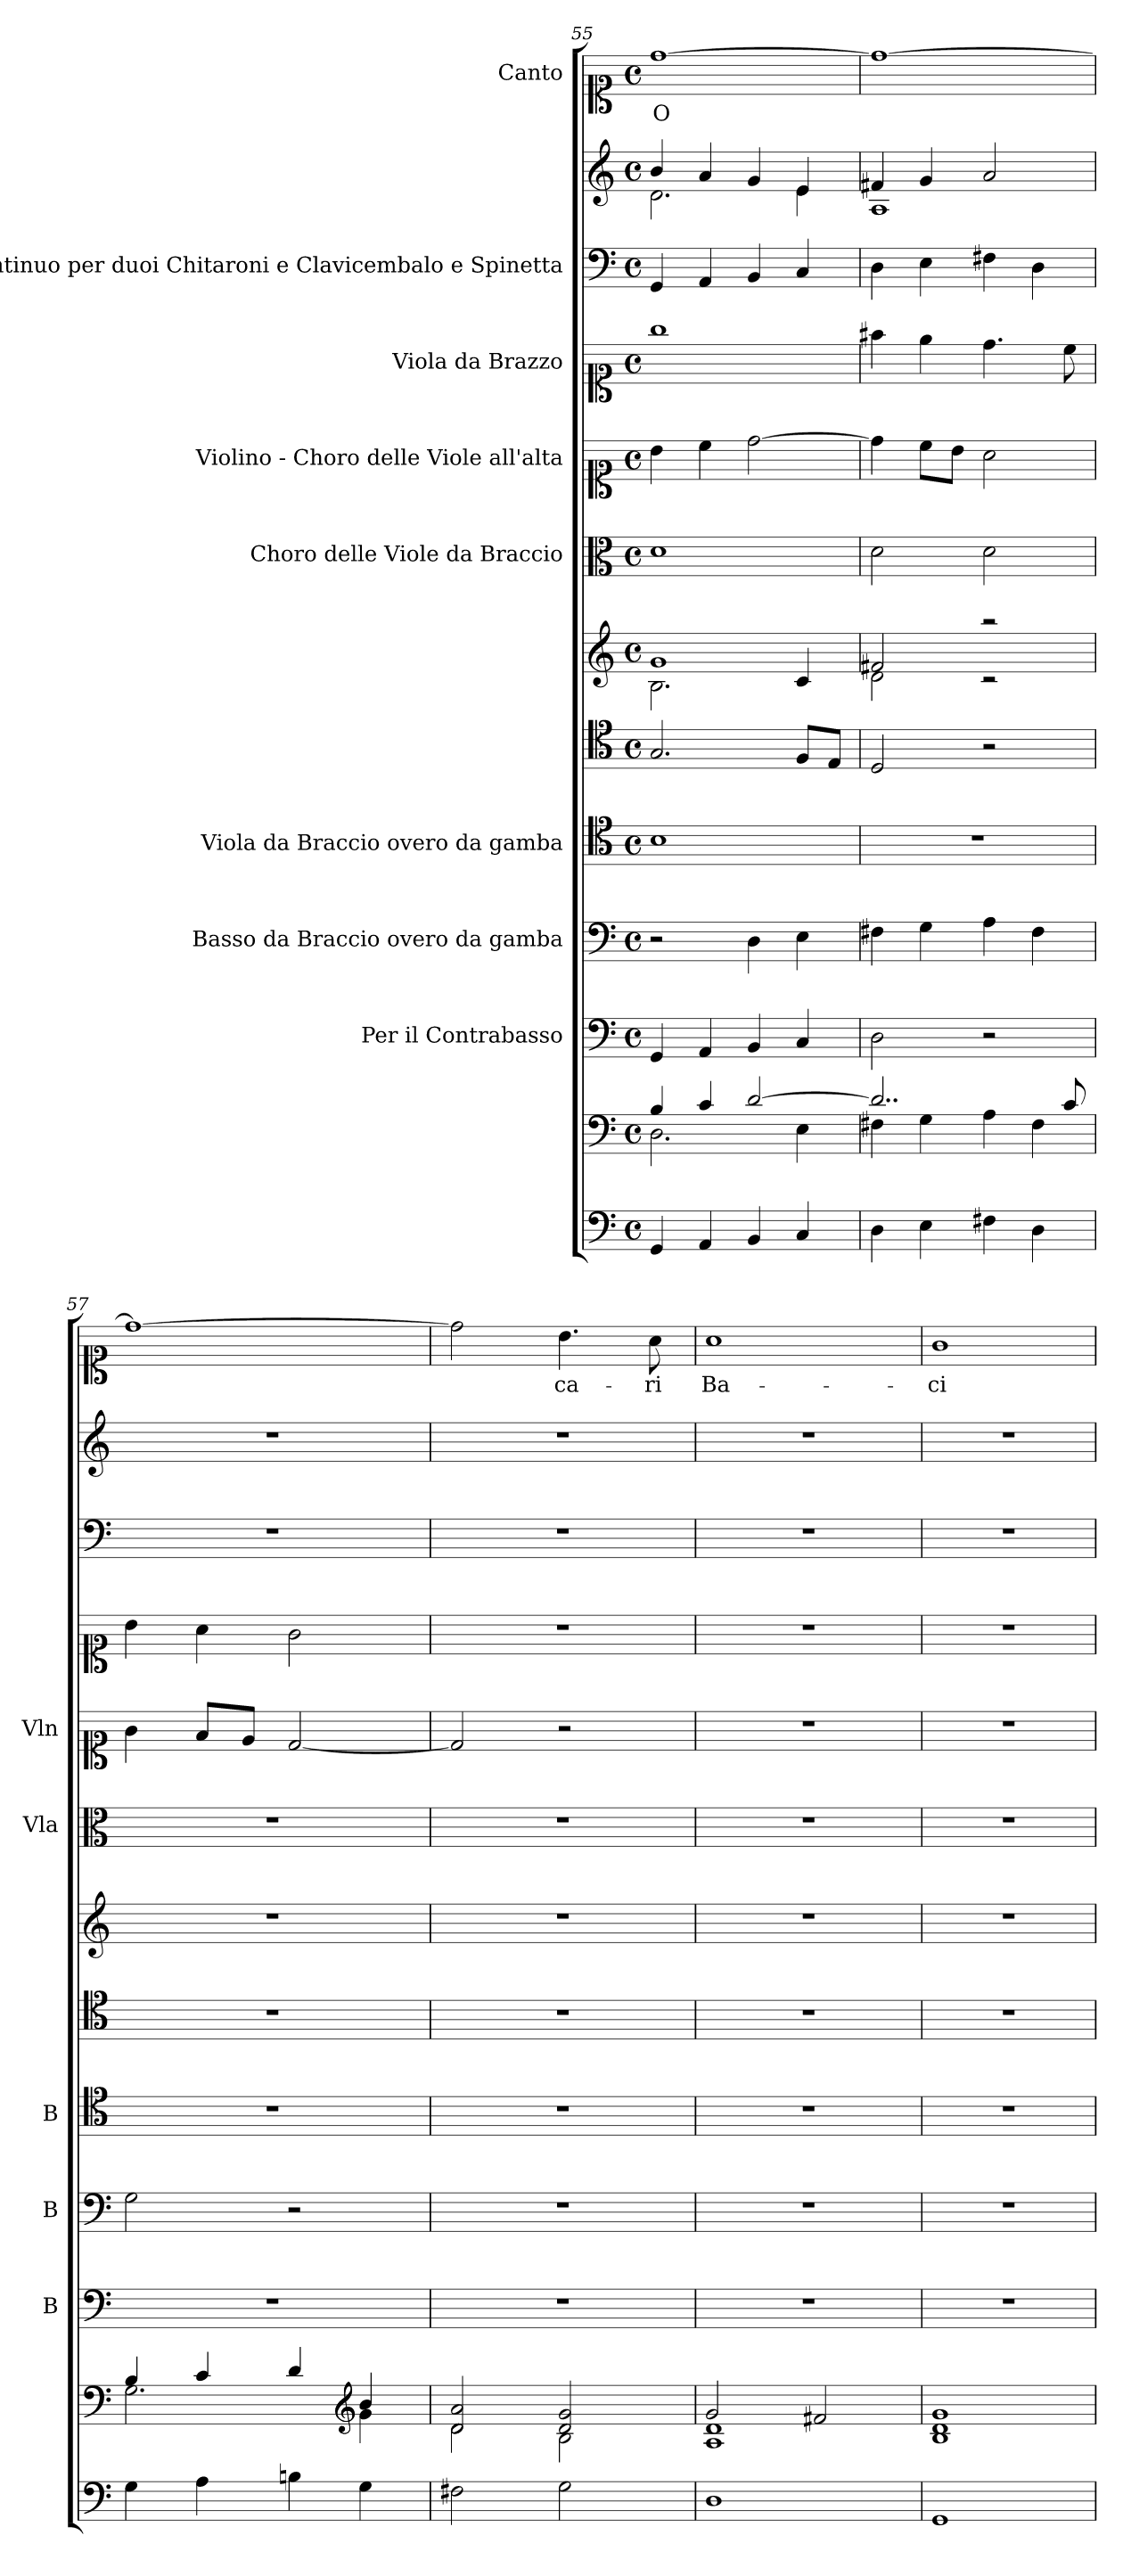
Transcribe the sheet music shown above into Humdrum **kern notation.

**kern	**kern	**kern	**kern	**kern	**kern	**kern	**kern	**kern	**kern	**kern	**kern	**kern	**text
*part12	*part11	*part10	*part9	*part8	*part7	*part6	*part5	*part4	*part3	*part2	*part2	*part1	*part1
*staff13	*staff12	*staff11	*staff10	*staff9	*staff8	*staff7	*staff6	*staff5	*staff4	*staff3	*staff2	*staff1	*staff1
*	*	*I"Per il Contrabasso	*I"Basso da Braccio overo da gamba	*I"Viola da Braccio overo da gamba	*	*	*I"Choro delle  Viole da Braccio	*I"Violino - Choro delle Viole all'alta	*I"Viola da Brazzo	*I"Basso continuo per duoi Chitaroni  e Clavicembalo e Spinetta	*	*I"Canto	*
*	*	*I'B	*I'B	*I'B	*	*	*I'Vla	*I'Vln	*	*	*	*	*
*clefF4	*clefF4	*clefF4	*clefF4	*clefC4	*clefC4	*clefG2	*clefC3	*clefC1	*clefC1	*clefF4	*clefG2	*clefC1	*
*k[]	*k[]	*k[]	*k[]	*k[]	*k[]	*k[]	*k[]	*k[]	*k[]	*k[]	*k[]	*k[]	*
*C:	*C:	*C:	*C:	*C:	*C:	*C:	*C:	*C:	*C:	*C:	*C:	*C:	*
*M4/4	*M4/4	*M4/4	*M4/4	*M4/4	*M4/4	*M4/4	*M4/4	*M4/4	*M4/4	*M4/4	*M4/4	*M4/4	*
*met(c)	*met(c)	*met(c)	*met(c)	*met(c)	*met(c)	*met(c)	*met(c)	*met(c)	*met(c)	*met(c)	*met(c)	*met(c)	*
=55	=55	=55	=55	=55	=55	=55	=55	=55	=55	=55	=55	=55	=55
*	*^	*	*	*	*	*^	*	*	*	*	*^	*	*
!	!	!	!	!	!	!	!	!	!	!	!	!	!	!	!	!LO:LY:b
4GG/	4B/	2.D\	4GG/	2r	1B	2.G/	1g	2.B\	1d	4b\	1gg	4GG/	4b/	2.d\	[>1dd	O
4AA/	4c/	.	4AA/	.	.	.	.	.	.	4cc\	.	4AA/	4a/	.	.	.
4BB/	[>2d/	.	4BB/	4D\	.	.	.	.	.	[>2dd\	.	4BB/	4g/	.	.	.
4C/	.	4E\	4C/	4E\	.	8F/L	.	4c/	.	.	.	4C/	4e/	4e\	.	.
.	.	.	.	.	.	8E/J	.	.	.	.	.	.	.	.	.	.
=56	=56	=56	=56	=56	=56	=56	=56	=56	=56	=56	=56	=56	=56	=56	=56	=56
4D\	2..d/]	4F#X\	2D\	4F#X\	1r	2D/	2f#X/	2d\	2d\	4dd\]	4ff#X\	4D\	4f#X/	1A	1dd_	.
4E\	.	4G\	.	4G\	.	.	.	.	.	8cc\L	4ee\	4E\	4g/	.	.	.
.	.	.	.	.	.	.	.	.	.	8b\J	.	.	.	.	.	.
4F#X\	.	4A\	2r	4A\	.	2r	2raa	2rc	2d\	2a\	4.dd\	4F#X\	2a/	.	.	.
4D\	.	4F#\	.	4F#\	.	.	.	.	.	.	.	4D\	.	.	.	.
.	8c/	.	.	.	.	.	.	.	.	.	8cc\	.	.	.	.	.
*	*	*	*	*	*	*	*v	*v	*	*	*	*	*v	*v	*	*
!!LO:PB:g=z
=57	=57	=57	=57	=57	=57	=57	=57	=57	=57	=57	=57	=57	=57	=57
4G\	4B/	2.G\	1r	2G\	1r	1r	1r	1r	4g\	4b\	1r	1r	1dd_	.
4A\	4c/	.	.	.	.	.	.	.	8f/L	4a\	.	.	.	.
.	.	.	.	.	.	.	.	.	8e/J	.	.	.	.	.
4Bn\	4d/	.	.	2r	.	.	.	.	[<2d/	2g\	.	.	.	.
*	*clefG2	*	*	*	*	*	*	*	*	*	*	*	*	*
4G\	4b/	4g\	.	.	.	.	.	.	.	.	.	.	.	.
=58	=58	=58	=58	=58	=58	=58	=58	=58	=58	=58	=58	=58	=58	=58
2F#X\	2d/ 2a/	2d\	1r	1r	1r	1r	1r	1r	2d/]	1r	1r	1r	2dd\]	.
!	!	!	!	!	!	!	!	!	!	!	!	!	!	!LO:LY:b
2G\	2d/ 2g/	2B\	.	.	.	.	.	.	2r	.	.	.	4.b\	ca-
!	!	!	!	!	!	!	!	!	!	!	!	!	!	!LO:LY:b
.	.	.	.	.	.	.	.	.	.	.	.	.	8a\	-ri
=59	=59	=59	=59	=59	=59	=59	=59	=59	=59	=59	=59	=59	=59	=59
!	!	!	!	!	!	!	!	!	!	!	!	!	!	!LO:LY:b
1D	2g/	1A 1d	1r	1r	1r	1r	1r	1r	1r	1r	1r	1r	1a	Ba-
.	2f#X/	.	.	.	.	.	.	.	.	.	.	.	.	.
*	*v	*v	*	*	*	*	*	*	*	*	*	*	*	*
=60	=60	=60	=60	=60	=60	=60	=60	=60	=60	=60	=60	=60	=60
!	!	!	!	!	!	!	!	!	!	!	!	!	!LO:LY:b
1GG	1B 1d 1g	1r	1r	1r	1r	1r	1r	1r	1r	1r	1r	1g	-ci
=	=	=	=	=	=	=	=	=	=	=	=	=	=
*-	*-	*-	*-	*-	*-	*-	*-	*-	*-	*-	*-	*-	*-
